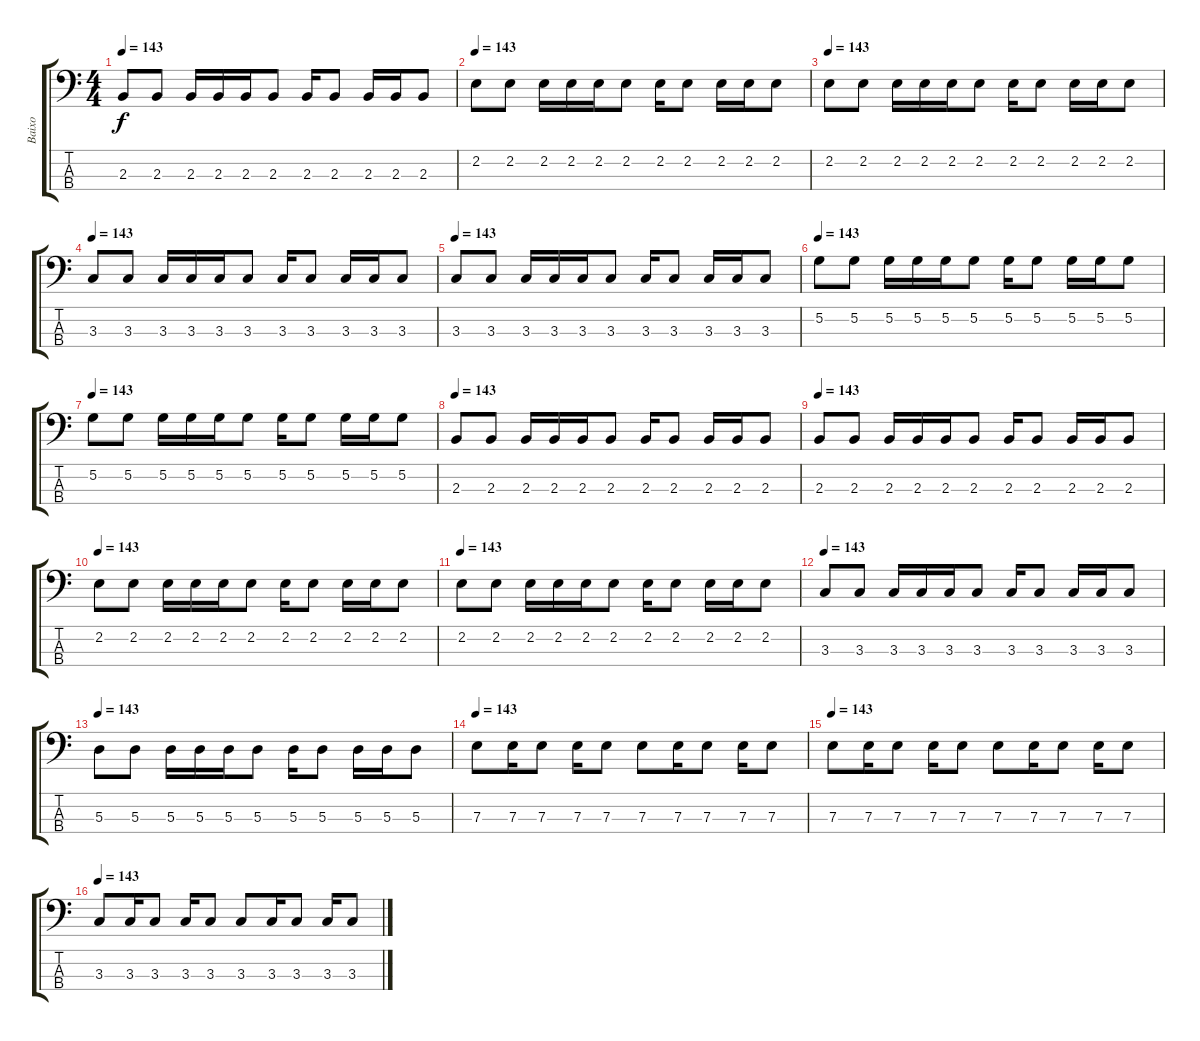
\track ("Baixo" "Baixo") {instrument electricbasspick}
\staff {score tabs}
\tuning (G2 D2 A1 E1) {hide}
\ts (4 4)
\tempo 143
\clef f4
\ks c
2.3.8{dy f} 2.3.8 2.3.16 2.3.16 2.3.16 2.3.8 2.3.16 2.3.8 2.3.16 2.3.16 2.3.8 |
\tempo 143
2.2.8 2.2.8 2.2.16 2.2.16 2.2.16 2.2.8 2.2.16 2.2.8 2.2.16 2.2.16 2.2.8 |
\tempo 143
2.2.8 2.2.8 2.2.16 2.2.16 2.2.16 2.2.8 2.2.16 2.2.8 2.2.16 2.2.16 2.2.8 |
\tempo 143
3.3.8 3.3.8 3.3.16 3.3.16 3.3.16 3.3.8 3.3.16 3.3.8 3.3.16 3.3.16 3.3.8 |
\tempo 143
3.3.8 3.3.8 3.3.16 3.3.16 3.3.16 3.3.8 3.3.16 3.3.8 3.3.16 3.3.16 3.3.8 |
\tempo 143
5.2.8 5.2.8 5.2.16 5.2.16 5.2.16 5.2.8 5.2.16 5.2.8 5.2.16 5.2.16 5.2.8 |
\tempo 143
5.2.8 5.2.8 5.2.16 5.2.16 5.2.16 5.2.8 5.2.16 5.2.8 5.2.16 5.2.16 5.2.8 |
\tempo 143
2.3.8 2.3.8 2.3.16 2.3.16 2.3.16 2.3.8 2.3.16 2.3.8 2.3.16 2.3.16 2.3.8 |
\tempo 143
2.3.8 2.3.8 2.3.16 2.3.16 2.3.16 2.3.8 2.3.16 2.3.8 2.3.16 2.3.16 2.3.8 |
\tempo 143
2.2.8 2.2.8 2.2.16 2.2.16 2.2.16 2.2.8 2.2.16 2.2.8 2.2.16 2.2.16 2.2.8 |
\tempo 143
2.2.8 2.2.8 2.2.16 2.2.16 2.2.16 2.2.8 2.2.16 2.2.8 2.2.16 2.2.16 2.2.8 |
\tempo 143
3.3.8 3.3.8 3.3.16 3.3.16 3.3.16 3.3.8 3.3.16 3.3.8 3.3.16 3.3.16 3.3.8 |
\tempo 143
5.3.8 5.3.8 5.3.16 5.3.16 5.3.16 5.3.8 5.3.16 5.3.8 5.3.16 5.3.16 5.3.8 |
\tempo 143
7.3.8 7.3.16 7.3.8 7.3.16 7.3.8 7.3.8 7.3.16 7.3.8 7.3.16 7.3.8 |
\tempo 143
7.3.8 7.3.16 7.3.8 7.3.16 7.3.8 7.3.8 7.3.16 7.3.8 7.3.16 7.3.8 |
\tempo 143
3.3.8 3.3.16 3.3.8 3.3.16 3.3.8 3.3.8 3.3.16 3.3.8 3.3.16 3.3.8
